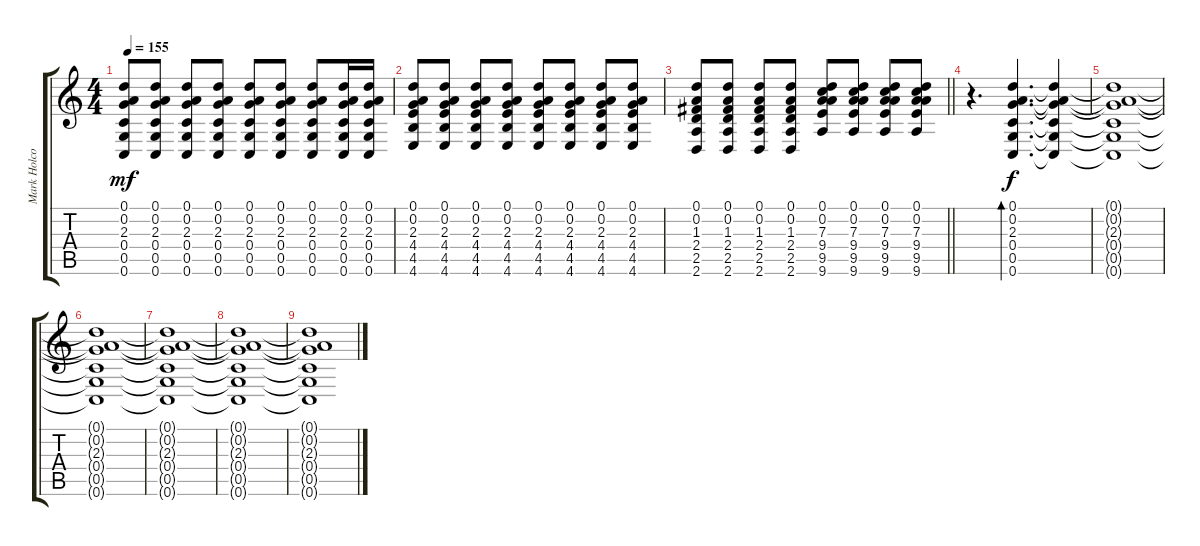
\track ("Mark Holcomb - Acoustic Guitar" "Mark Holco") {instrument acousticguitarsteel}
\staff {score tabs}
\tuning (D4 A3 F3 C3 G2 C2) {hide}
\ts (4 4)
\tempo 155
\clef g2
\ks c
(0.1 0.2 2.3 0.4 0.5 0.6).8{dy mf} (0.1 0.2 2.3 0.4 0.5 0.6).8 (0.1 0.2 2.3 0.4 0.5 0.6).8 (0.1 0.2 2.3 0.4 0.5 0.6).8 (0.1 0.2 2.3 0.4 0.5 0.6).8 (0.1 0.2 2.3 0.4 0.5 0.6).8 (0.1 0.2 2.3 0.4 0.5 0.6).8 (0.1 0.2 2.3 0.4 0.5 0.6).16 (0.1 0.2 2.3 0.4 0.5 0.6).16 |
(0.1 0.2 2.3 4.4 4.5 4.6).8 (0.1 0.2 2.3 4.4 4.5 4.6).8 (0.1 0.2 2.3 4.4 4.5 4.6).8 (0.1 0.2 2.3 4.4 4.5 4.6).8 (0.1 0.2 2.3 4.4 4.5 4.6).8 (0.1 0.2 2.3 4.4 4.5 4.6).8 (0.1 0.2 2.3 4.4 4.5 4.6).8 (0.1 0.2 2.3 4.4 4.5 4.6).8 |
\barLineRight lightlight
(0.1 0.2 1.3 2.4 2.5 2.6).8 (0.1 0.2 1.3 2.4 2.5 2.6).8 (0.1 0.2 1.3 2.4 2.5 2.6).8 (0.1 0.2 1.3 2.4 2.5 2.6).8 (0.1 0.2 7.3 9.4 9.5 9.6).8 (0.1 0.2 7.3 9.4 9.5 9.6).8 (0.1 0.2 7.3 9.4 9.5 9.6).8 (0.1 0.2 7.3 9.4 9.5 9.6).8 |
r.4{d} (0.1 0.2 2.3 0.4 0.5 0.6).4{d bd 480 dy f volume 16} (0.1{t} 0.2{t} 2.3{t} 0.4{t} 0.5{t} 0.6{t}).4 |
(0.1{t} 0.2{t} 2.3{t} 0.4{t} 0.5{t} 0.6{t}).1 |
(0.1{t} 0.2{t} 2.3{t} 0.4{t} 0.5{t} 0.6{t}).1 |
(0.1{t} 0.2{t} 2.3{t} 0.4{t} 0.5{t} 0.6{t}).1 |
(0.1{t} 0.2{t} 2.3{t} 0.4{t} 0.5{t} 0.6{t}).1 |
(0.1{t} 0.2{t} 2.3{t} 0.4{t} 0.5{t} 0.6{t}).1
